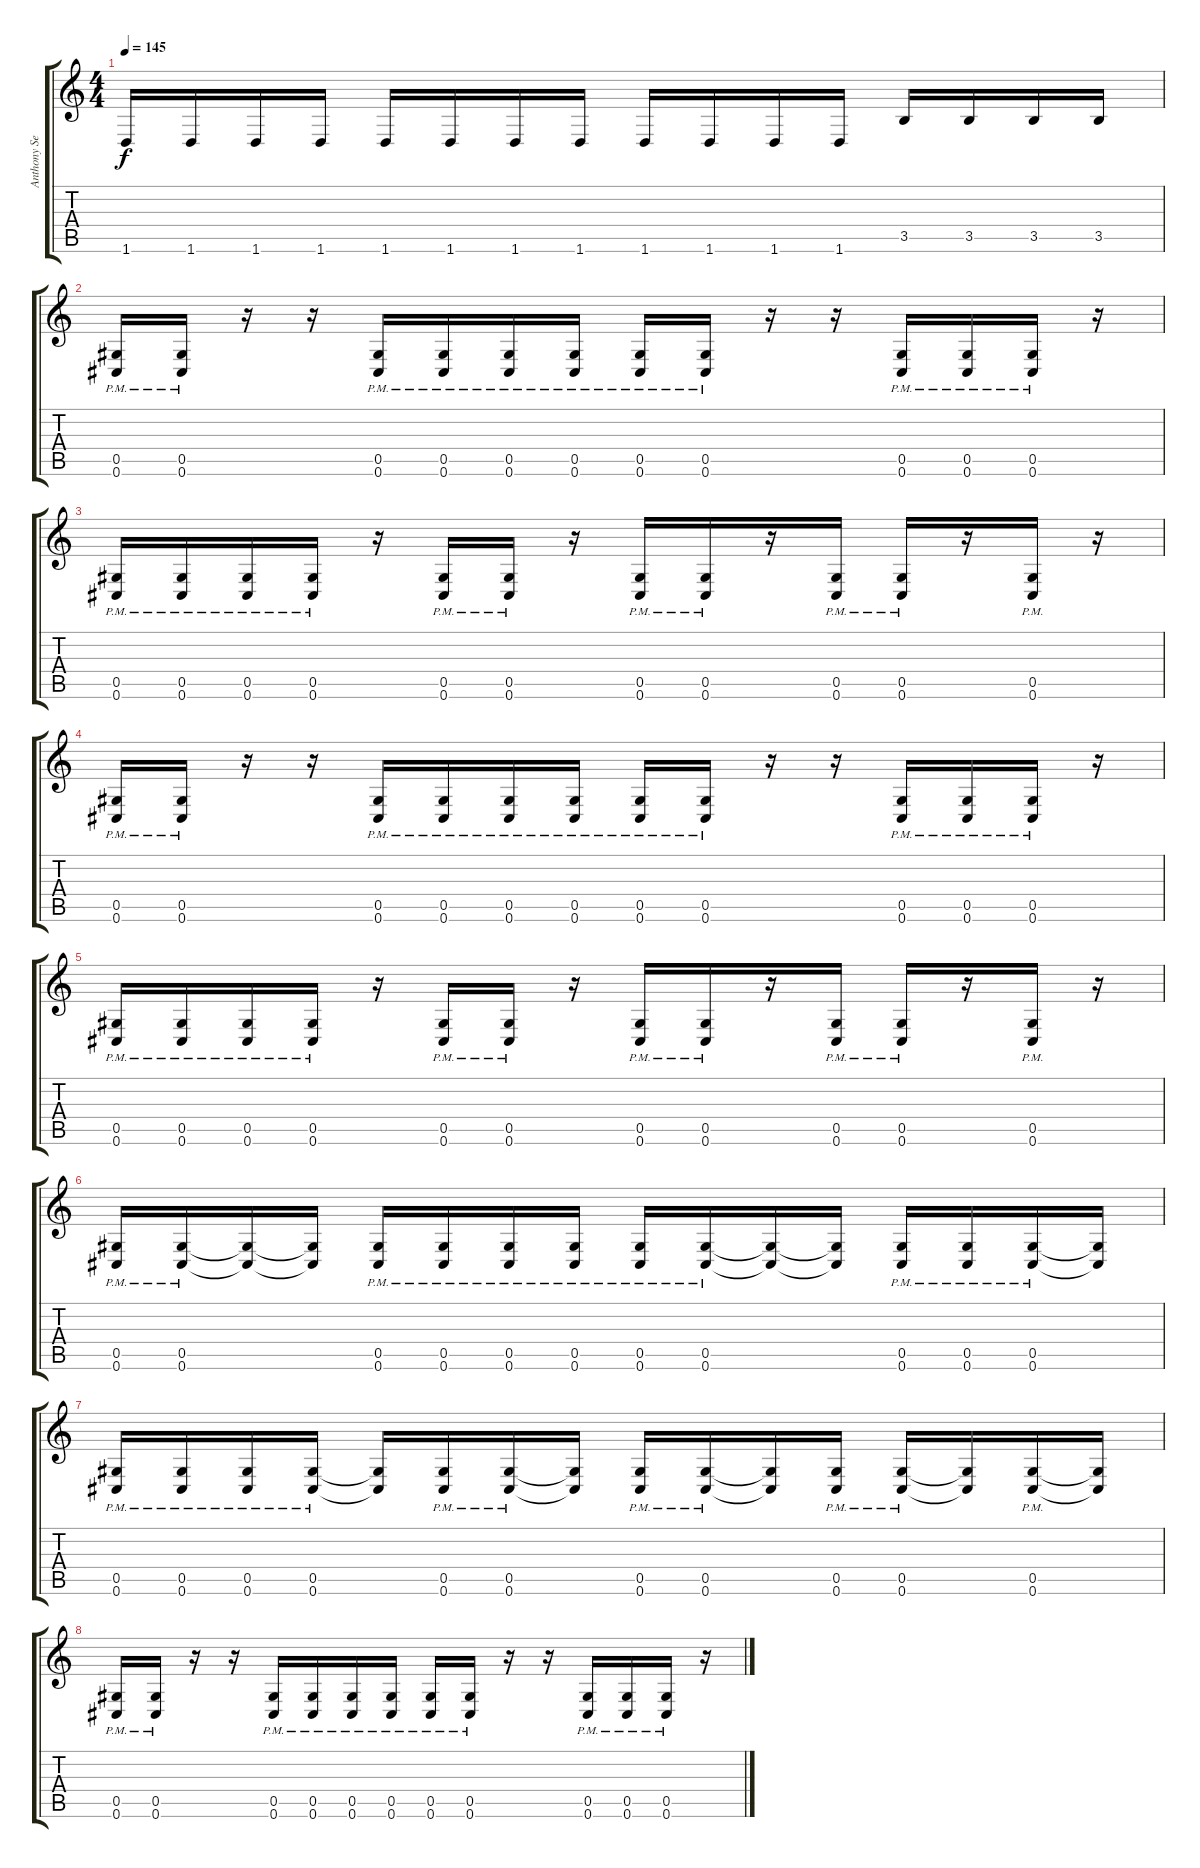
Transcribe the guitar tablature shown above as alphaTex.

\track ("Anthony Sepe" "Anthony Se") {instrument distortionguitar}
\staff {score tabs}
\tuning (Eb4 Bb3 Gb3 Db3 Ab2 Db2) {hide}
\ts (4 4)
\tempo 145
\clef g2
\ks c
1.6.16{dy f} 1.6.16 1.6.16 1.6.16 1.6.16 1.6.16 1.6.16 1.6.16 1.6.16 1.6.16 1.6.16 1.6.16 3.5.16 3.5.16 3.5.16 3.5.16 |
(0.5{pm} 0.6{pm}).16 (0.5{pm} 0.6{pm}).16 r.16 r.16 (0.5{pm} 0.6{pm}).16 (0.5{pm} 0.6{pm}).16 (0.5{pm} 0.6{pm}).16 (0.5{pm} 0.6{pm}).16 (0.5{pm} 0.6{pm}).16 (0.5{pm} 0.6{pm}).16 r.16 r.16 (0.5{pm} 0.6{pm}).16 (0.5{pm} 0.6{pm}).16 (0.5{pm} 0.6{pm}).16 r.16 |
(0.5{pm} 0.6{pm}).16 (0.5{pm} 0.6{pm}).16 (0.5{pm} 0.6{pm}).16 (0.5{pm} 0.6{pm}).16 r.16 (0.5{pm} 0.6{pm}).16 (0.5{pm} 0.6{pm}).16 r.16 (0.5{pm} 0.6{pm}).16 (0.5{pm} 0.6{pm}).16 r.16 (0.5{pm} 0.6{pm}).16 (0.5{pm} 0.6{pm}).16 r.16 (0.5{pm} 0.6{pm}).16 r.16 |
(0.5{pm} 0.6{pm}).16 (0.5{pm} 0.6{pm}).16 r.16 r.16 (0.5{pm} 0.6{pm}).16 (0.5{pm} 0.6{pm}).16 (0.5{pm} 0.6{pm}).16 (0.5{pm} 0.6{pm}).16 (0.5{pm} 0.6{pm}).16 (0.5{pm} 0.6{pm}).16 r.16 r.16 (0.5{pm} 0.6{pm}).16 (0.5{pm} 0.6{pm}).16 (0.5{pm} 0.6{pm}).16 r.16 |
(0.5{pm} 0.6{pm}).16 (0.5{pm} 0.6{pm}).16 (0.5{pm} 0.6{pm}).16 (0.5{pm} 0.6{pm}).16 r.16 (0.5{pm} 0.6{pm}).16 (0.5{pm} 0.6{pm}).16 r.16 (0.5{pm} 0.6{pm}).16 (0.5{pm} 0.6{pm}).16 r.16 (0.5{pm} 0.6{pm}).16 (0.5{pm} 0.6{pm}).16 r.16 (0.5{pm} 0.6{pm}).16 r.16 |
(0.5{pm} 0.6{pm}).16 (0.5{pm} 0.6{pm}).16 (0.5{t} 0.6{t}).16 (0.5{t} 0.6{t}).16 (0.5{pm} 0.6{pm}).16 (0.5{pm} 0.6{pm}).16 (0.5{pm} 0.6{pm}).16 (0.5{pm} 0.6{pm}).16 (0.5{pm} 0.6{pm}).16 (0.5{pm} 0.6{pm}).16 (0.5{t} 0.6{t}).16 (0.5{t} 0.6{t}).16 (0.5{pm} 0.6{pm}).16 (0.5{pm} 0.6{pm}).16 (0.5{pm} 0.6{pm}).16 (0.5{t} 0.6{t}).16 |
(0.5{pm} 0.6{pm}).16 (0.5{pm} 0.6{pm}).16 (0.5{pm} 0.6{pm}).16 (0.5{pm} 0.6{pm}).16 (0.5{t} 0.6{t}).16 (0.5{pm} 0.6{pm}).16 (0.5{pm} 0.6{pm}).16 (0.5{t} 0.6{t}).16 (0.5{pm} 0.6{pm}).16 (0.5{pm} 0.6{pm}).16 (0.5{t} 0.6{t}).16 (0.5{pm} 0.6{pm}).16 (0.5{pm} 0.6{pm}).16 (0.5{t} 0.6{t}).16 (0.5{pm} 0.6{pm}).16 (0.5{t} 0.6{t}).16 |
(0.5{pm} 0.6{pm}).16 (0.5{pm} 0.6{pm}).16 r.16 r.16 (0.5{pm} 0.6{pm}).16 (0.5{pm} 0.6{pm}).16 (0.5{pm} 0.6{pm}).16 (0.5{pm} 0.6{pm}).16 (0.5{pm} 0.6{pm}).16 (0.5{pm} 0.6{pm}).16 r.16 r.16 (0.5{pm} 0.6{pm}).16 (0.5{pm} 0.6{pm}).16 (0.5{pm} 0.6{pm}).16 r.16
